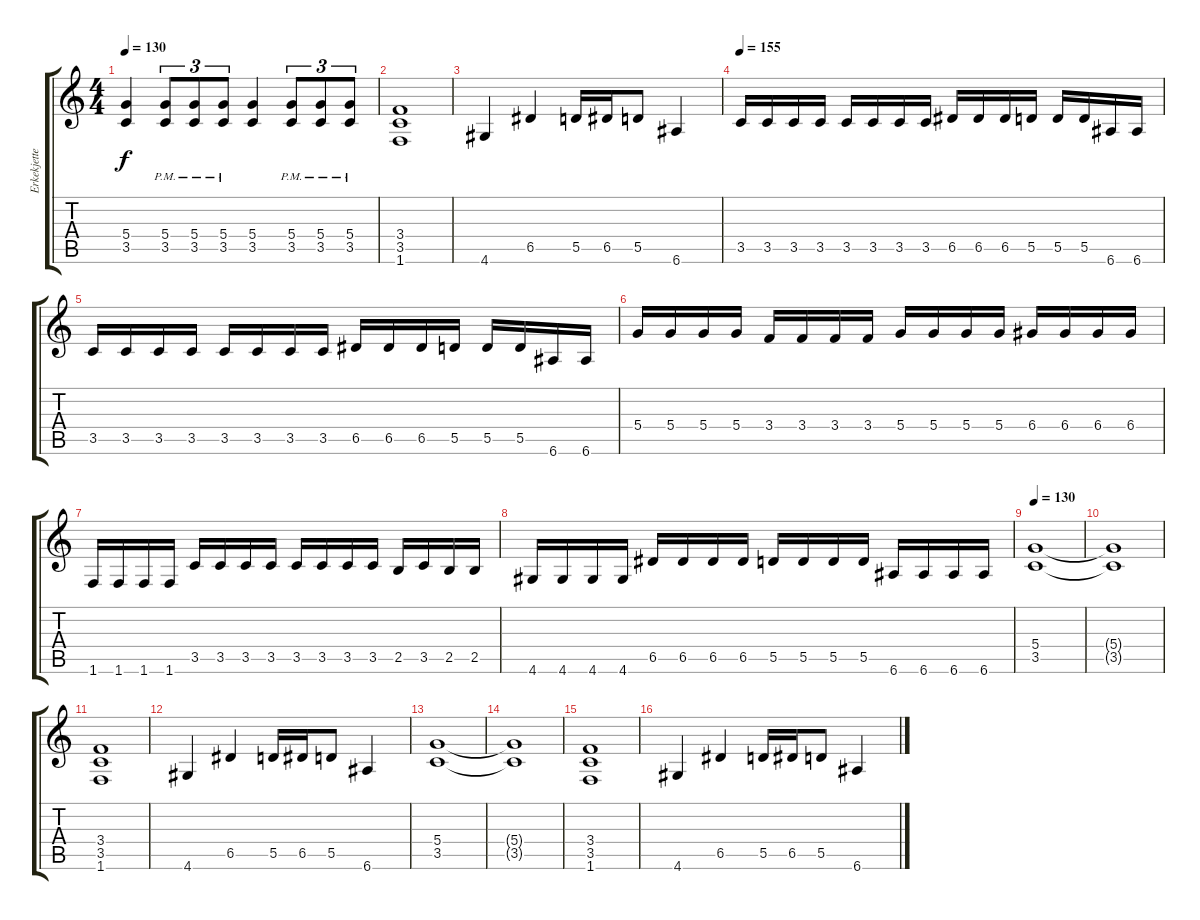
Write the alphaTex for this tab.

\track ("Erkekjetter Silenoz" "Erkekjette") {instrument overdrivenguitar}
\staff {score tabs}
\tuning (E4 B3 G3 D3 A2 E2) {hide}
\ts (4 4)
\tempo 130
\clef g2
\ks c
(5.4 3.5).4{dy f} (5.4{pm} 3.5{pm}).8{tu (3 2)} (5.4{pm} 3.5{pm}).8{tu (3 2)} (5.4{pm} 3.5{pm}).8{tu (3 2)} (5.4 3.5).4 (5.4{pm} 3.5{pm}).8{tu (3 2)} (5.4{pm} 3.5{pm}).8{tu (3 2)} (5.4{pm} 3.5{pm}).8{tu (3 2)} |
(3.4 3.5 1.6).1 |
4.6.4 6.5.4 5.5.16 6.5.16 5.5.8 6.6.4 |
\tempo 155
3.5.16 3.5.16 3.5.16 3.5.16 3.5.16 3.5.16 3.5.16 3.5.16 6.5.16 6.5.16 6.5.16 5.5.16 5.5.16 5.5.16 6.6.16 6.6.16 |
3.5.16 3.5.16 3.5.16 3.5.16 3.5.16 3.5.16 3.5.16 3.5.16 6.5.16 6.5.16 6.5.16 5.5.16 5.5.16 5.5.16 6.6.16 6.6.16 |
5.4.16 5.4.16 5.4.16 5.4.16 3.4.16 3.4.16 3.4.16 3.4.16 5.4.16 5.4.16 5.4.16 5.4.16 6.4.16 6.4.16 6.4.16 6.4.16 |
1.6.16 1.6.16 1.6.16 1.6.16 3.5.16 3.5.16 3.5.16 3.5.16 3.5.16 3.5.16 3.5.16 3.5.16 2.5.16 3.5.16 2.5.16 2.5.16 |
4.6.16 4.6.16 4.6.16 4.6.16 6.5.16 6.5.16 6.5.16 6.5.16 5.5.16 5.5.16 5.5.16 5.5.16 6.6.16 6.6.16 6.6.16 6.6.16 |
\tempo 130
(5.4 3.5).1 |
(5.4{t} 3.5{t}).1 |
(3.4 3.5 1.6).1 |
4.6.4 6.5.4 5.5.16 6.5.16 5.5.8 6.6.4 |
(5.4 3.5).1 |
(5.4{t} 3.5{t}).1 |
(3.4 3.5 1.6).1 |
4.6.4 6.5.4 5.5.16 6.5.16 5.5.8 6.6.4
